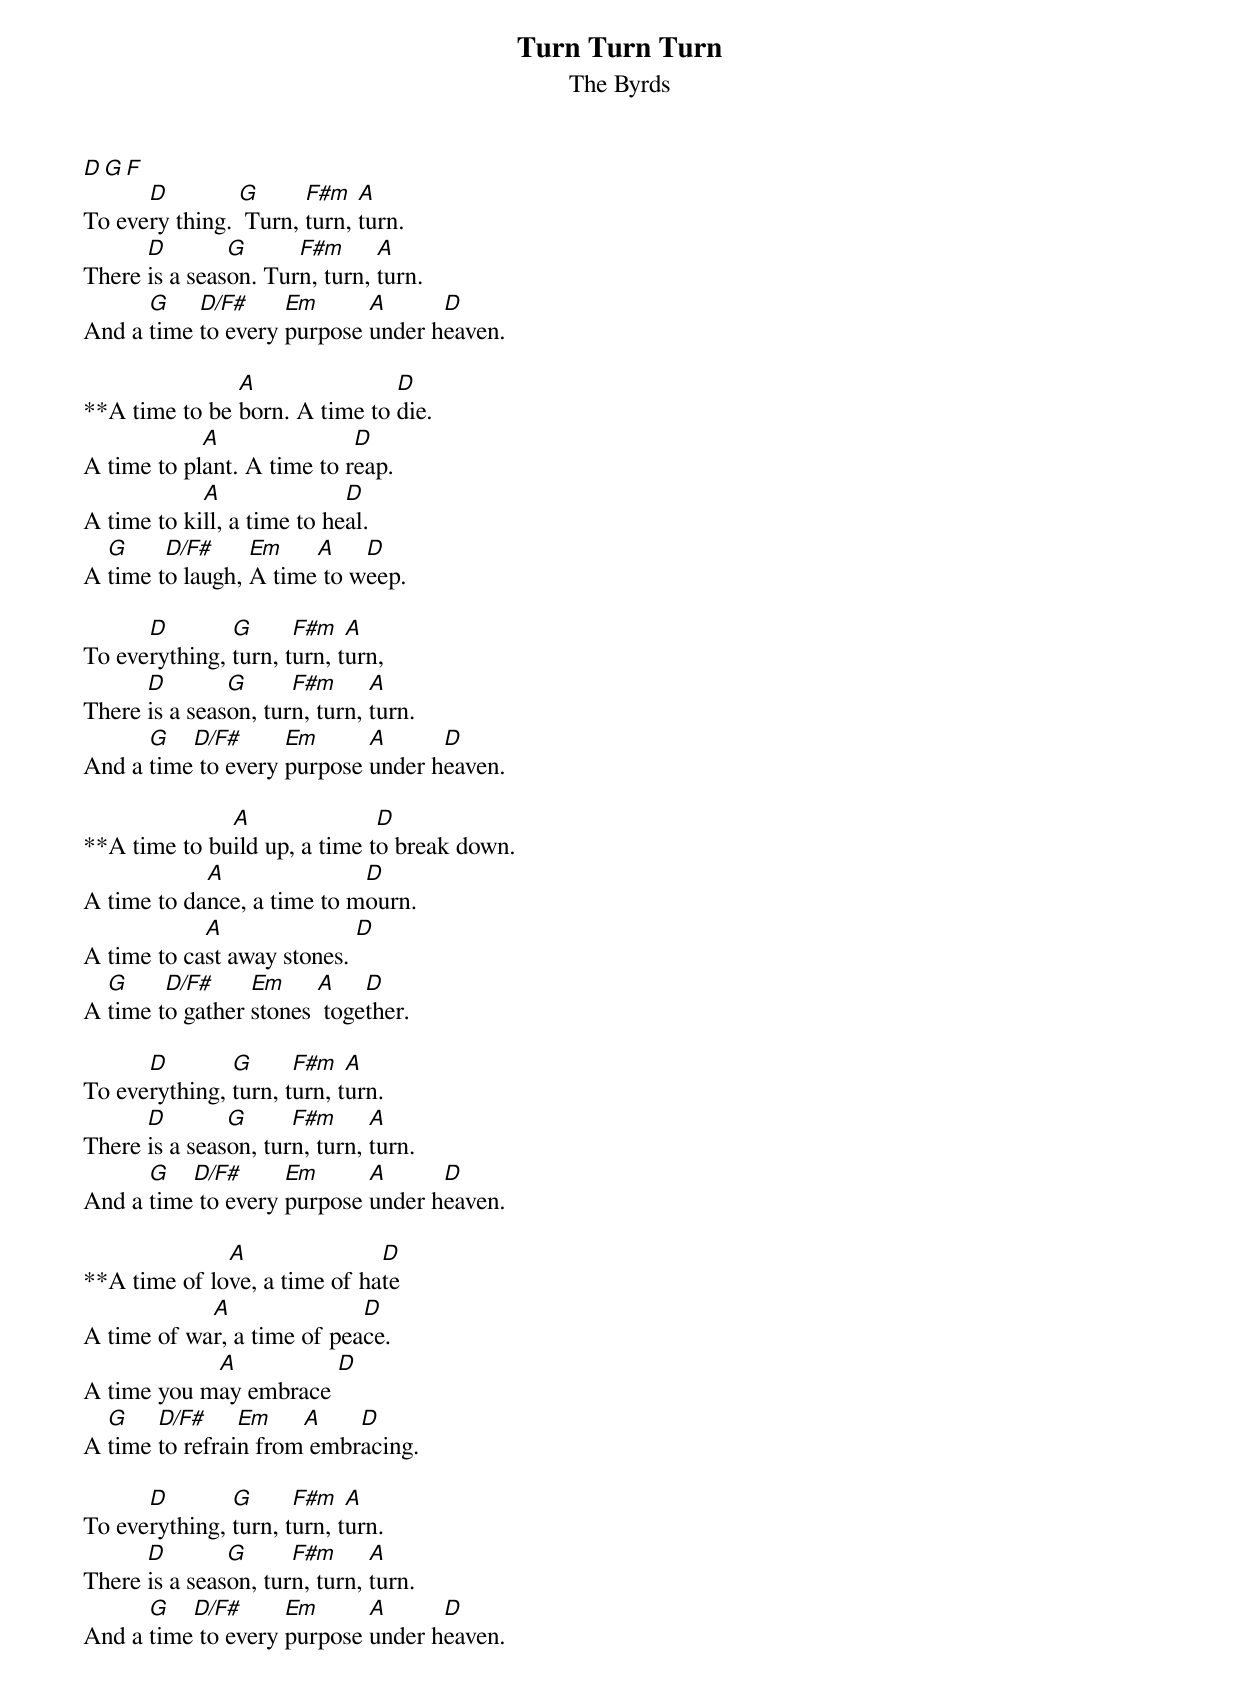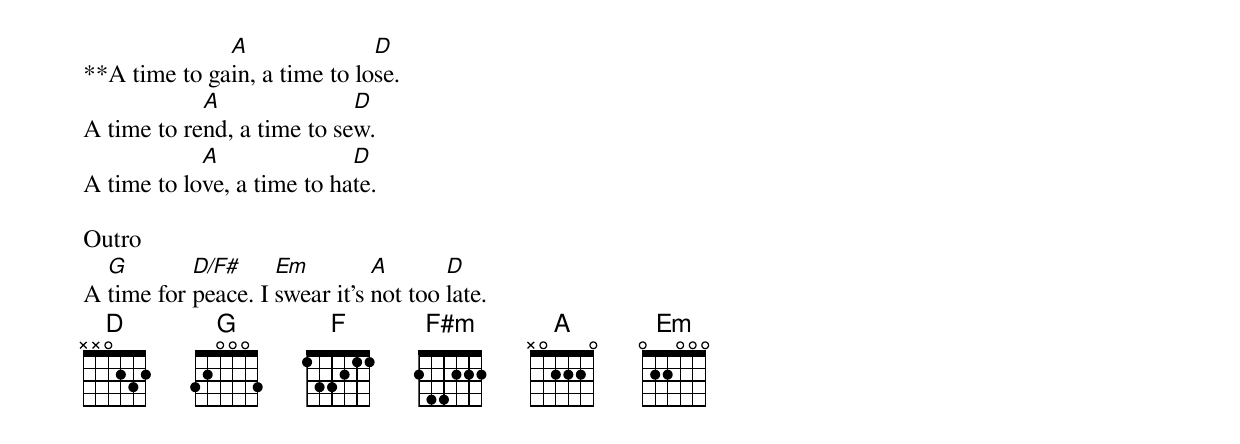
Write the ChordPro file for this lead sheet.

{title:Turn Turn Turn}
{subtitle:The Byrds}
[D][G][F]
To eve[D]ry thing. [G] Turn, [F#m]turn, [A]turn.
There [D]is a seas[G]on. Tur[F#m]n, turn, [A]turn.
And a [G]time [D/F#]to every [Em]purpose [A]under h[D]eaven.

**A time to be [A]born. A time to [D]die.
A time to pl[A]ant. A time to r[D]eap.
A time to ki[A]ll, a time to he[D]al.
A [G]time t[D/F#]o laugh, [Em]A time[A] to w[D]eep.

To eve[D]rything, [G]turn, t[F#m]urn, t[A]urn,
There [D]is a seas[G]on, tur[F#m]n, turn, [A]turn.
And a [G]time[D/F#] to every [Em]purpose [A]under h[D]eaven.

**A time to bu[A]ild up, a time t[D]o break down.
A time to da[A]nce, a time to m[D]ourn.
A time to ca[A]st away stones. [D]
A [G]time t[D/F#]o gather [Em]stones [A] toge[D]ther.

To eve[D]rything, [G]turn, t[F#m]urn, t[A]urn.
There [D]is a seas[G]on, tur[F#m]n, turn, [A]turn.
And a [G]time[D/F#] to every [Em]purpose [A]under h[D]eaven.

**A time of lo[A]ve, a time of ha[D]te
A time of wa[A]r, a time of pea[D]ce.
A time you m[A]ay embrace [D]
A [G]time [D/F#]to refrai[Em]n from[A] embr[D]acing.

To eve[D]rything, [G]turn, t[F#m]urn, t[A]urn.
There [D]is a seas[G]on, tur[F#m]n, turn, [A]turn.
And a [G]time[D/F#] to every [Em]purpose [A]under h[D]eaven.

**A time to ga[A]in, a time to lo[D]se.
A time to re[A]nd, a time to se[D]w.
A time to lo[A]ve, a time to ha[D]te.

Outro
A [G]time for [D/F#]peace. I [Em]swear it's [A]not too [D]late.
